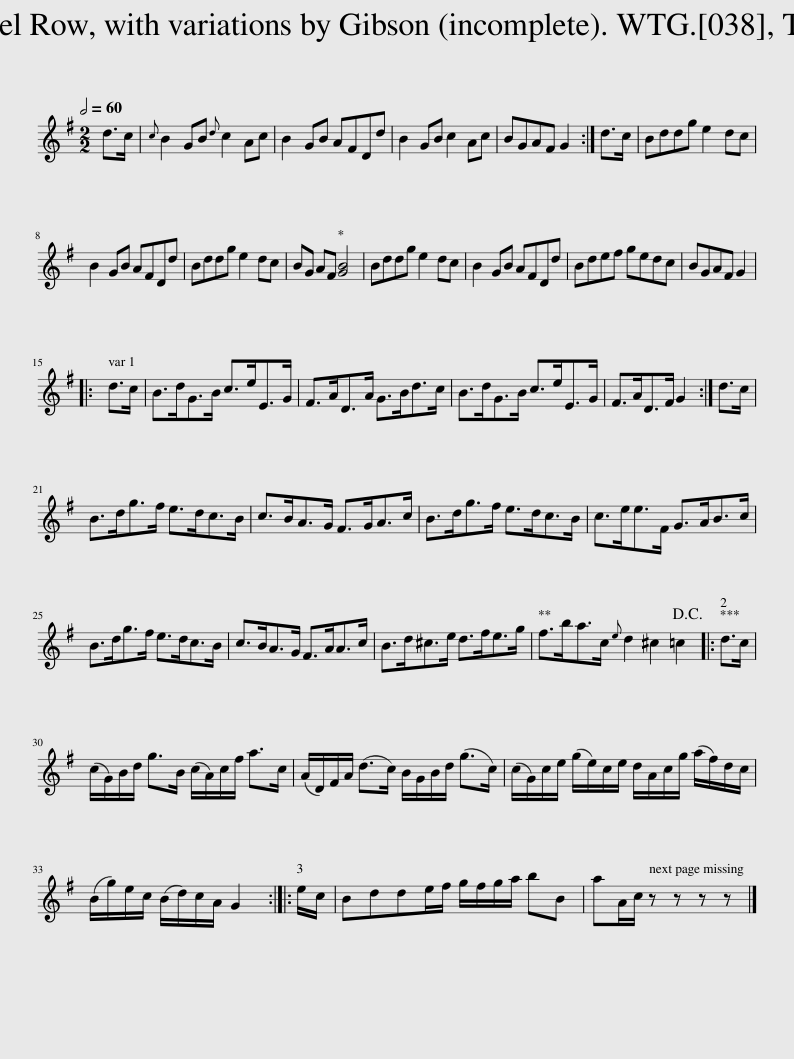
X:1
L:1/8
Q:1/2=60
M:2/2
I:linebreak $
K:G
V:1 treble
V:1
 d>c |{c} B2 GB{d} c2 Ac | B2 GB AFDd | B2 GB c2 Ac | BGAF G2 :| %5
 d>c | Bddg e2 dc |$ B2 GB AFDd | Bddg e2 dc | BG AF [GB]4 | %10
 Bddg e2 dc | B2 GB AFDd | Bdef gedc | BGAF G2 |:$ d>c | %15
 B>dG>B c>eE>G | F>AD>A G>Bd>c | B>dG>B c>eE>G | F>AD>F G2 :| d>c |$ %20
 B>dg>f e>dc>B | c>BA>G F>GA>c | B>dg>f e>dc>B | c>ee>F G>AB>c |$ B>dg>f e>dc>B | %25
 c>BA>G F>AA>c | B>d^c>e d>fe>g | f>ba>c{e} d2 ^c2 =c2!D.C.! |: d>c |$ (c/G/)B/d/ g>B (c/A/)c/f/ a>c | %30
 (A/D/)F/A/ (d>c) B/G/B/d/ (g>c) | (c/G/)c/e/ (g/e/)c/e/ d/A/c/g/ (a/f/)d/c/ |$ (B/g/)e/c/ (B/d/)c/A/ G2 :: e/c/ | Bdde/f/ g/f/g/a/ bB | %35
 aA/c/ z z z z |] %36
